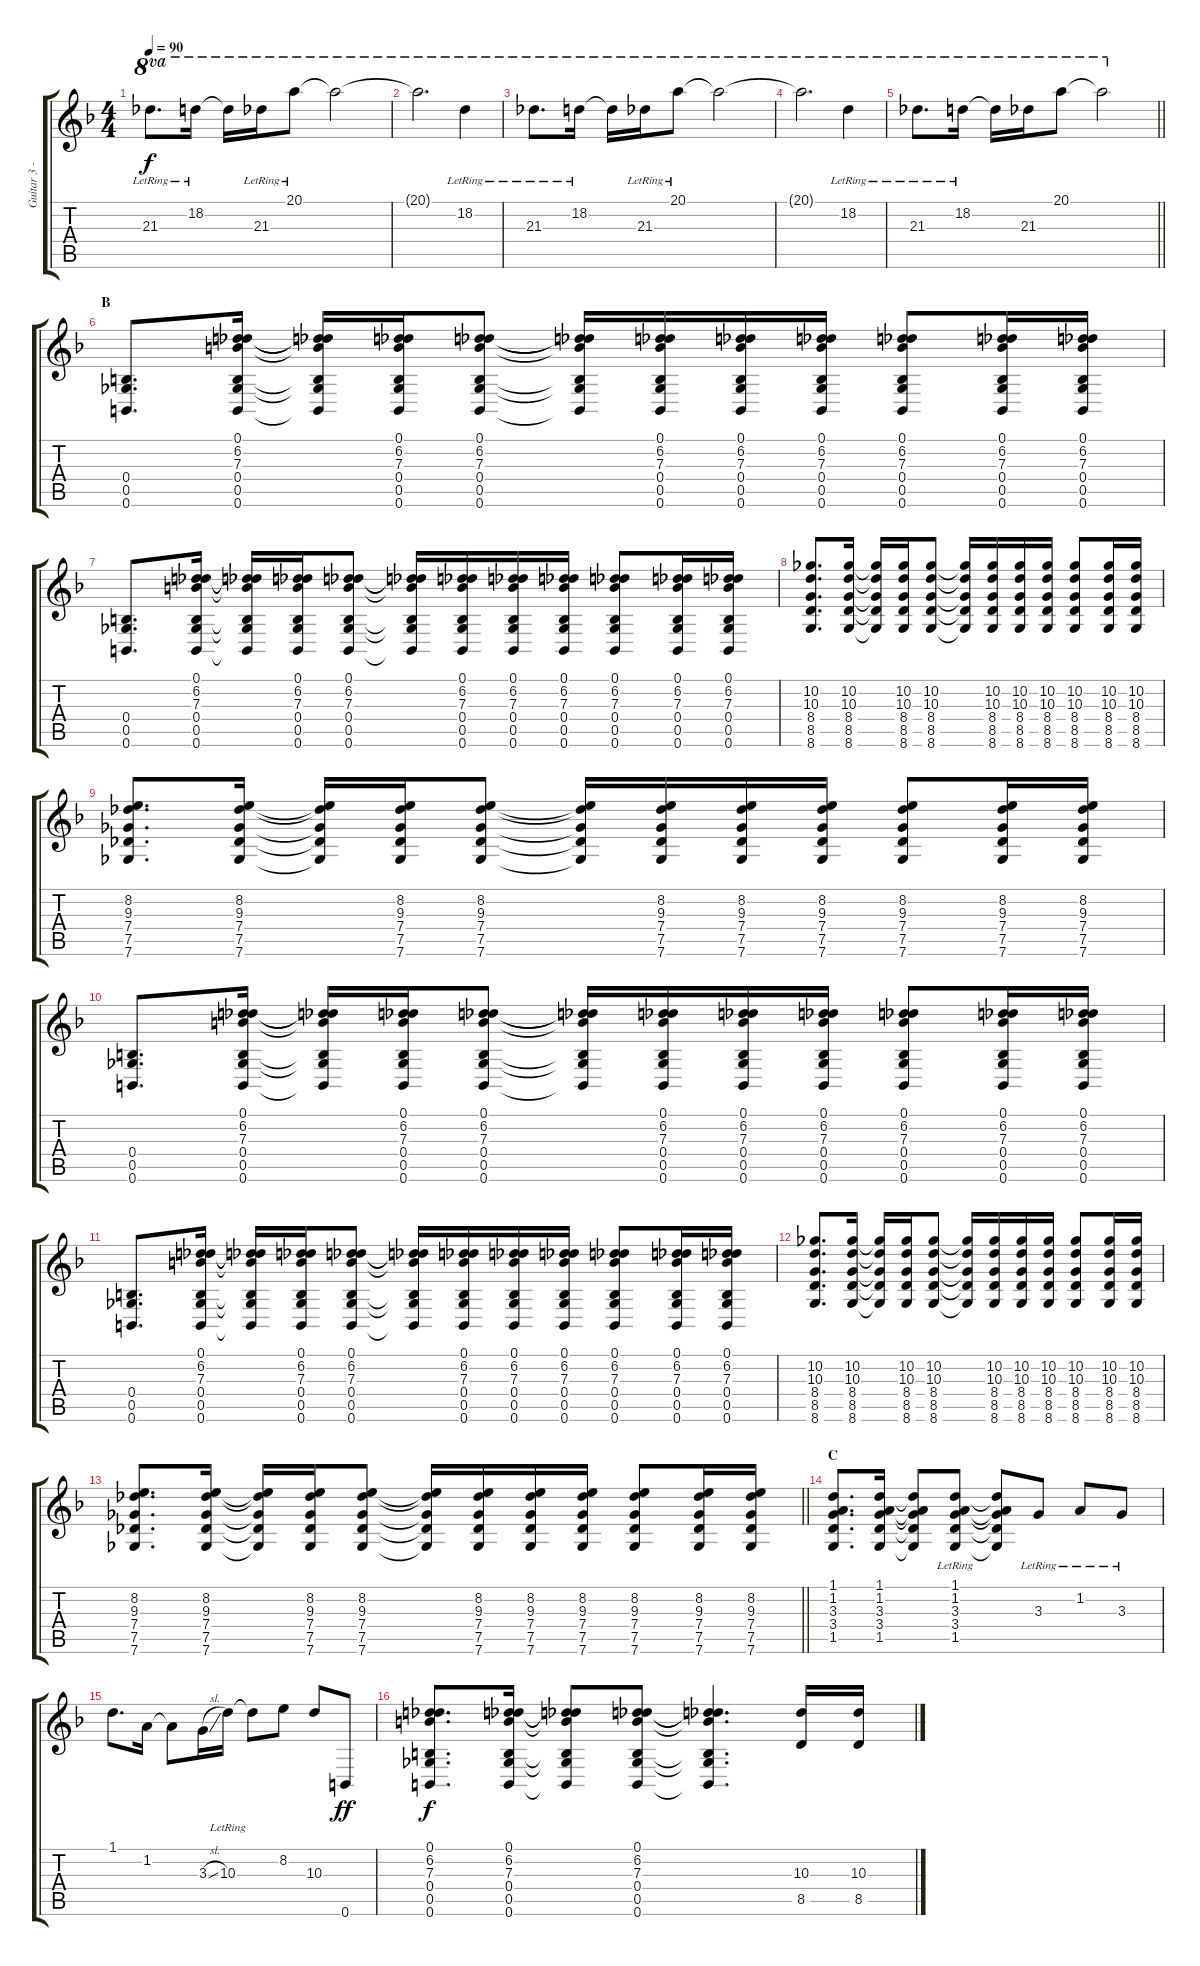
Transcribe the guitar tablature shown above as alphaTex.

\track ("Guitar 3 - Aoi" "Guitar 3 -") {instrument distortionguitar}
\staff {score tabs}
\tuning (Db4 Ab3 E3 B2 Gb2 B1) {hide}
\ts (4 4)
\tempo 90
\clef g2
\ks f
21.3{lr}.8{d ot 8va dy f} 18.2{lr}.16{ot 8va} 18.2{t}.16{ot 8va} 21.3{lr}.16{ot 8va} 20.1{lr}.8{ot 8va} 20.1{t}.2{ot 8va} |
20.1{t}.2{d ot 8va} 18.2{lr}.4{ot 8va} |
21.3{lr}.8{d ot 8va} 18.2{lr}.16{ot 8va} 18.2{t}.16{ot 8va} 21.3{lr}.16{ot 8va} 20.1{lr}.8{ot 8va} 20.1{t}.2{ot 8va} |
20.1{t}.2{d ot 8va} 18.2{lr}.4{ot 8va} |
\barLineRight lightlight
21.3{lr}.8{d ot 8va} 18.2{lr}.16{ot 8va} 18.2{t}.16{ot 8va} 21.3.16{ot 8va} 20.1.8{ot 8va} 20.1{t}.2{ot 8va} |
\section ("" "B")
(0.4 0.5 0.6).8{d volume 9 balance 0} (0.1 6.2 7.3 0.4 0.5 0.6).16 (0.1{t} 6.2{t} 7.3{t} 0.4{t} 0.5{t} 0.6{t}).16 (0.1 6.2 7.3 0.4 0.5 0.6).16 (0.1 6.2 7.3 0.4 0.5 0.6).8 (0.1{t} 6.2{t} 7.3{t} 0.4{t} 0.5{t} 0.6{t}).16 (0.1 6.2 7.3 0.4 0.5 0.6).16 (0.1 6.2 7.3 0.4 0.5 0.6).16 (0.1 6.2 7.3 0.4 0.5 0.6).16 (0.1 6.2 7.3 0.4 0.5 0.6).8 (0.1 6.2 7.3 0.4 0.5 0.6).16 (0.1 6.2 7.3 0.4 0.5 0.6).16 |
(0.4 0.5 0.6).8{d} (0.1 6.2 7.3 0.4 0.5 0.6).16 (0.1{t} 6.2{t} 7.3{t} 0.4{t} 0.5{t} 0.6{t}).16 (0.1 6.2 7.3 0.4 0.5 0.6).16 (0.1 6.2 7.3 0.4 0.5 0.6).8 (0.1{t} 6.2{t} 7.3{t} 0.4{t} 0.5{t} 0.6{t}).16 (0.1 6.2 7.3 0.4 0.5 0.6).16 (0.1 6.2 7.3 0.4 0.5 0.6).16 (0.1 6.2 7.3 0.4 0.5 0.6).16 (0.1 6.2 7.3 0.4 0.5 0.6).8 (0.1 6.2 7.3 0.4 0.5 0.6).16 (0.1 6.2 7.3 0.4 0.5 0.6).16 |
(10.2 10.3 8.4 8.5 8.6).8{d} (10.2 10.3 8.4 8.5 8.6).16 (10.2{t} 10.3{t} 8.4{t} 8.5{t} 8.6{t}).16 (10.2 10.3 8.4 8.5 8.6).16 (10.2 10.3 8.4 8.5 8.6).8 (10.2{t} 10.3{t} 8.4{t} 8.5{t} 8.6{t}).16 (10.2 10.3 8.4 8.5 8.6).16 (10.2 10.3 8.4 8.5 8.6).16 (10.2 10.3 8.4 8.5 8.6).16 (10.2 10.3 8.4 8.5 8.6).8 (10.2 10.3 8.4 8.5 8.6).16 (10.2 10.3 8.4 8.5 8.6).16 |
(8.2 9.3 7.4 7.5 7.6).8{d} (8.2 9.3 7.4 7.5 7.6).16 (8.2{t} 9.3{t} 7.4{t} 7.5{t} 7.6{t}).16 (8.2 9.3 7.4 7.5 7.6).16 (8.2 9.3 7.4 7.5 7.6).8 (8.2{t} 9.3{t} 7.4{t} 7.5{t} 7.6{t}).16 (8.2 9.3 7.4 7.5 7.6).16 (8.2 9.3 7.4 7.5 7.6).16 (8.2 9.3 7.4 7.5 7.6).16 (8.2 9.3 7.4 7.5 7.6).8 (8.2 9.3 7.4 7.5 7.6).16 (8.2 9.3 7.4 7.5 7.6).16 |
(0.4 0.5 0.6).8{d} (0.1 6.2 7.3 0.4 0.5 0.6).16 (0.1{t} 6.2{t} 7.3{t} 0.4{t} 0.5{t} 0.6{t}).16 (0.1 6.2 7.3 0.4 0.5 0.6).16 (0.1 6.2 7.3 0.4 0.5 0.6).8 (0.1{t} 6.2{t} 7.3{t} 0.4{t} 0.5{t} 0.6{t}).16 (0.1 6.2 7.3 0.4 0.5 0.6).16 (0.1 6.2 7.3 0.4 0.5 0.6).16 (0.1 6.2 7.3 0.4 0.5 0.6).16 (0.1 6.2 7.3 0.4 0.5 0.6).8 (0.1 6.2 7.3 0.4 0.5 0.6).16 (0.1 6.2 7.3 0.4 0.5 0.6).16 |
(0.4 0.5 0.6).8{d} (0.1 6.2 7.3 0.4 0.5 0.6).16 (0.1{t} 6.2{t} 7.3{t} 0.4{t} 0.5{t} 0.6{t}).16 (0.1 6.2 7.3 0.4 0.5 0.6).16 (0.1 6.2 7.3 0.4 0.5 0.6).8 (0.1{t} 6.2{t} 7.3{t} 0.4{t} 0.5{t} 0.6{t}).16 (0.1 6.2 7.3 0.4 0.5 0.6).16 (0.1 6.2 7.3 0.4 0.5 0.6).16 (0.1 6.2 7.3 0.4 0.5 0.6).16 (0.1 6.2 7.3 0.4 0.5 0.6).8 (0.1 6.2 7.3 0.4 0.5 0.6).16 (0.1 6.2 7.3 0.4 0.5 0.6).16 |
(10.2 10.3 8.4 8.5 8.6).8{d} (10.2 10.3 8.4 8.5 8.6).16 (10.2{t} 10.3{t} 8.4{t} 8.5{t} 8.6{t}).16 (10.2 10.3 8.4 8.5 8.6).16 (10.2 10.3 8.4 8.5 8.6).8 (10.2{t} 10.3{t} 8.4{t} 8.5{t} 8.6{t}).16 (10.2 10.3 8.4 8.5 8.6).16 (10.2 10.3 8.4 8.5 8.6).16 (10.2 10.3 8.4 8.5 8.6).16 (10.2 10.3 8.4 8.5 8.6).8 (10.2 10.3 8.4 8.5 8.6).16 (10.2 10.3 8.4 8.5 8.6).16 |
\barLineRight lightlight
(8.2 9.3 7.4 7.5 7.6).8{d} (8.2 9.3 7.4 7.5 7.6).16 (8.2{t} 9.3{t} 7.4{t} 7.5{t} 7.6{t}).16 (8.2 9.3 7.4 7.5 7.6).16 (8.2 9.3 7.4 7.5 7.6).8 (8.2{t} 9.3{t} 7.4{t} 7.5{t} 7.6{t}).16 (8.2 9.3 7.4 7.5 7.6).16 (8.2 9.3 7.4 7.5 7.6).16 (8.2 9.3 7.4 7.5 7.6).16 (8.2 9.3 7.4 7.5 7.6).8 (8.2 9.3 7.4 7.5 7.6).16 (8.2 9.3 7.4 7.5 7.6).16 |
\section ("" "C")
(1.1 1.2 3.3 3.4 1.5).8{d} (1.1 1.2 3.3 3.4 1.5).16 (1.1{t} 1.2{t} 3.3{t} 3.4{t} 1.5{t}).8 (1.1{lr} 1.2{lr} 3.3{lr} 3.4{lr} 1.5{lr}).8 (1.1{t} 1.2{t} 3.3{t} 3.4{t} 1.5{t}).8 3.3{lr}.8 1.2{lr}.8 3.3{lr}.8 |
1.1.8{d} 1.2.16 1.2{t}.8 3.3{sl}.16 10.3{lr}.16 10.3{t}.8 8.2.8 10.3.8 0.6.8{dy ff} |
(0.1 6.2 7.3 0.4 0.5 0.6).8{d dy f} (0.1 6.2 7.3 0.4 0.5 0.6).16 (0.1{t} 6.2{t} 7.3{t} 0.4{t} 0.5{t} 0.6{t}).8 (0.1 6.2 7.3 0.4 0.5 0.6).8 (0.1{t} 6.2{t} 7.3{t} 0.4{t} 0.5{t} 0.6{t}).4{d} (10.3 8.5).16 (10.3 8.5).16
